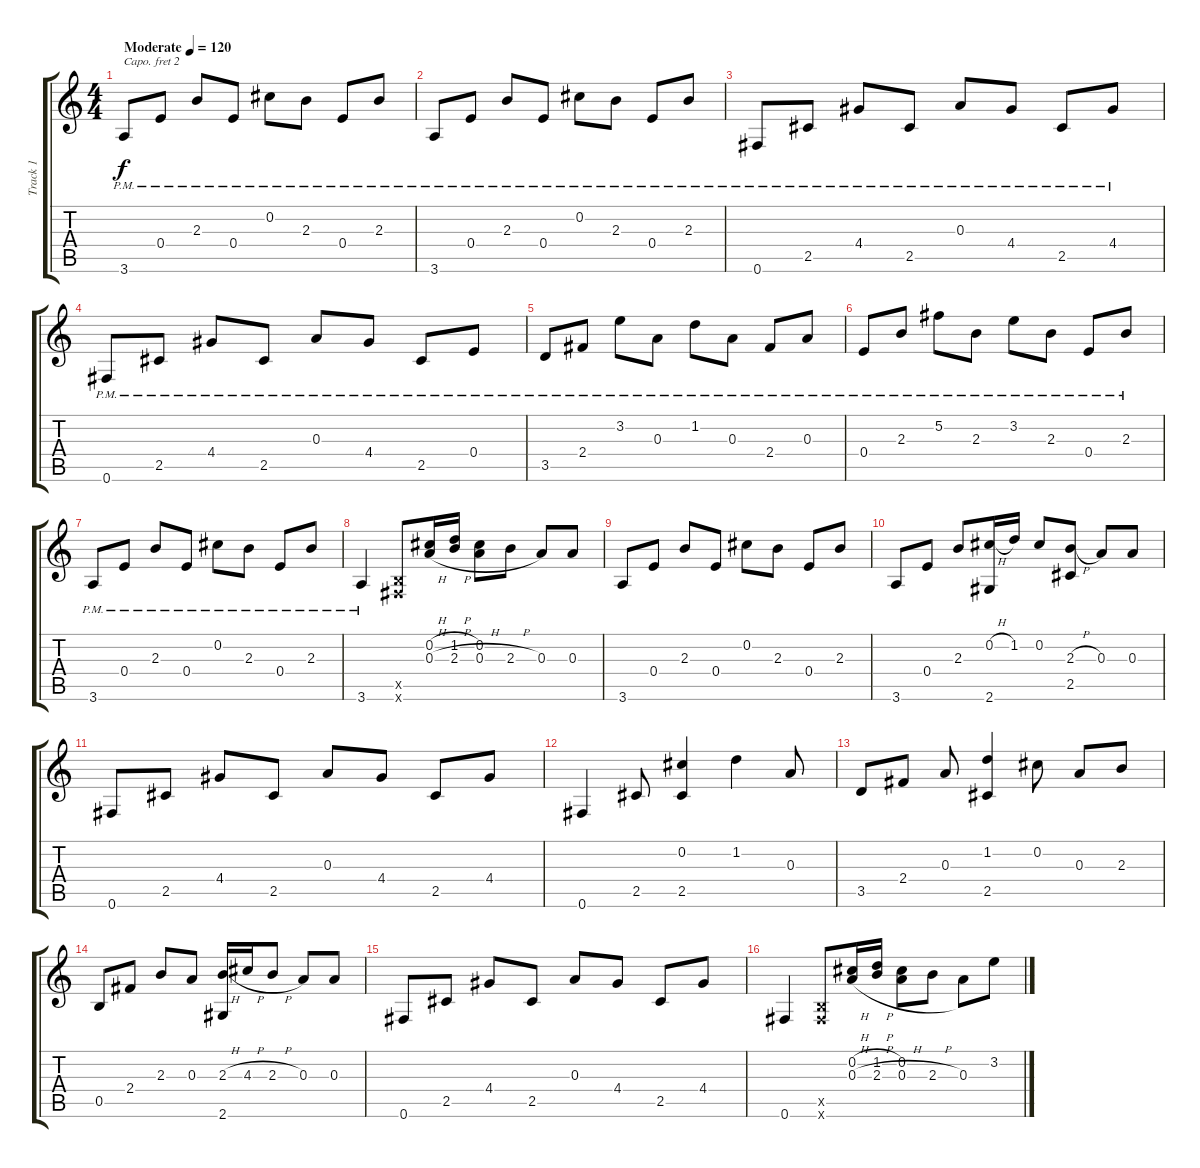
\track ("Track 1" "Track 1") {instrument acousticguitarsteel}
\staff {score tabs}
\capo 2
\tuning (E4 B3 G3 D3 A2 E2) {hide}
\ts (4 4)
\tempo (120 "Moderate")
\clef g2
\ks c
3.6{pm}.8{dy f instrument acousticguitarsteel} 0.4{pm}.8 2.3{pm}.8 0.4{pm}.8 0.2{pm}.8 2.3{pm}.8 0.4{pm}.8 2.3{pm}.8 |
3.6{pm}.8 0.4{pm}.8 2.3{pm}.8 0.4{pm}.8 0.2{pm}.8 2.3{pm}.8 0.4{pm}.8 2.3{pm}.8 |
0.6{pm}.8 2.5{pm}.8 4.4{pm}.8 2.5{pm}.8 0.3{pm}.8 4.4{pm}.8 2.5{pm}.8 4.4{pm}.8 |
0.6{pm}.8 2.5{pm}.8 4.4{pm}.8 2.5{pm}.8 0.3{pm}.8 4.4{pm}.8 2.5{pm}.8 0.4{pm}.8 |
3.5{pm}.8 2.4{pm}.8 3.2{pm}.8 0.3{pm}.8 1.2{pm}.8 0.3{pm}.8 2.4{pm}.8 0.3{pm}.8 |
0.4{pm}.8 2.3{pm}.8 5.2{pm}.8 2.3{pm}.8 3.2{pm}.8 2.3{pm}.8 0.4{pm}.8 2.3{pm}.8 |
3.6{pm}.8 0.4{pm}.8 2.3{pm}.8 0.4{pm}.8 0.2{pm}.8 2.3{pm}.8 0.4{pm}.8 2.3{pm}.8 |
3.6{pm}.4 (0.5{x} 0.6{x}).8 (0.2{h} 0.3{h}).16 (1.2{h} 2.3{h}).16 (0.2 0.3{h}).8 2.3{h}.8 0.3.8 0.3.8 |
3.6.8 0.4.8 2.3.8 0.4.8 0.2.8 2.3.8 0.4.8 2.3.8 |
3.6.8 0.4.8 2.3.8 (0.2{h} 2.6).16 1.2.16 0.2.8 (2.3{h} 2.5).8 0.3.8 0.3.8 |
0.6.8 2.5.8 4.4.8 2.5.8 0.3.8 4.4.8 2.5.8 4.4.8 |
0.6.4 2.5.8 (0.2 2.5).4 1.2.4 0.3.8 |
3.5.8 2.4.8 0.3.8 (1.2 2.5).4 0.2.8 0.3.8 2.3.8 |
0.5.8 2.4.8 2.3.8 0.3.8 (2.3{h} 2.6).16 4.3{h}.16 2.3{h}.8 0.3.8 0.3.8 |
0.6.8 2.5.8 4.4.8 2.5.8 0.3.8 4.4.8 2.5.8 4.4.8 |
0.6.4 (0.5{x} 0.6{x}).8 (0.2{h} 0.3{h}).16 (1.2{h} 2.3{h}).16 (0.2 0.3{h}).8 2.3{h}.8 0.3.8 3.2.8
